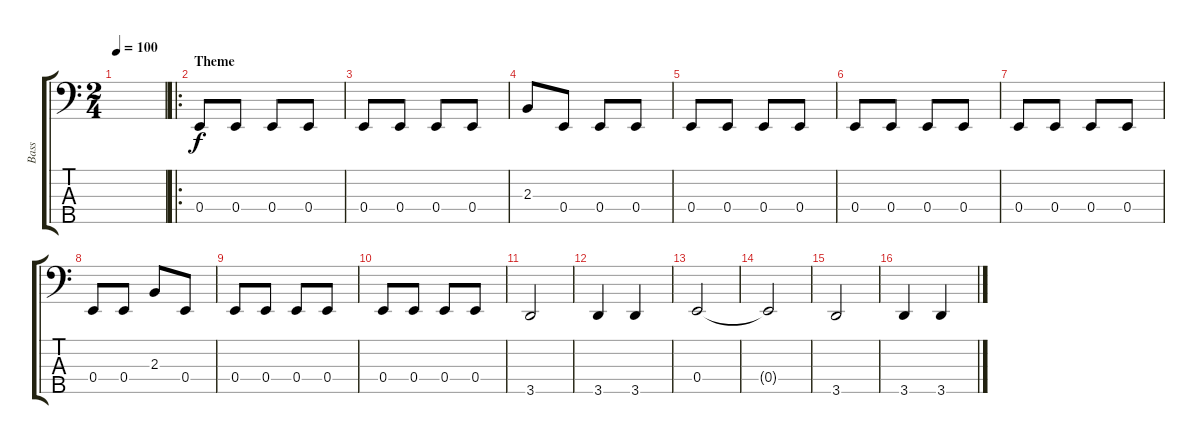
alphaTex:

\track ("Bass" "Bass") {instrument electricbassfinger}
\staff {score tabs}
\tuning (G2 D2 A1 E1 B0) {hide}
\ts (2 4)
\tempo 100
\clef f4
\ks c
|
\ro
\section ("" "Theme")
0.4.8 0.4.8 0.4.8 0.4.8 |
0.4.8 0.4.8 0.4.8 0.4.8 |
2.3.8 0.4.8 0.4.8 0.4.8 |
0.4.8 0.4.8 0.4.8 0.4.8 |
0.4.8 0.4.8 0.4.8 0.4.8 |
0.4.8 0.4.8 0.4.8 0.4.8 |
0.4.8 0.4.8 2.3.8 0.4.8 |
0.4.8 0.4.8 0.4.8 0.4.8 |
0.4.8 0.4.8 0.4.8 0.4.8 |
3.5.2 |
3.5.4 3.5.4 |
0.4.2 |
0.4{t}.2 |
3.5.2 |
3.5.4 3.5.4
